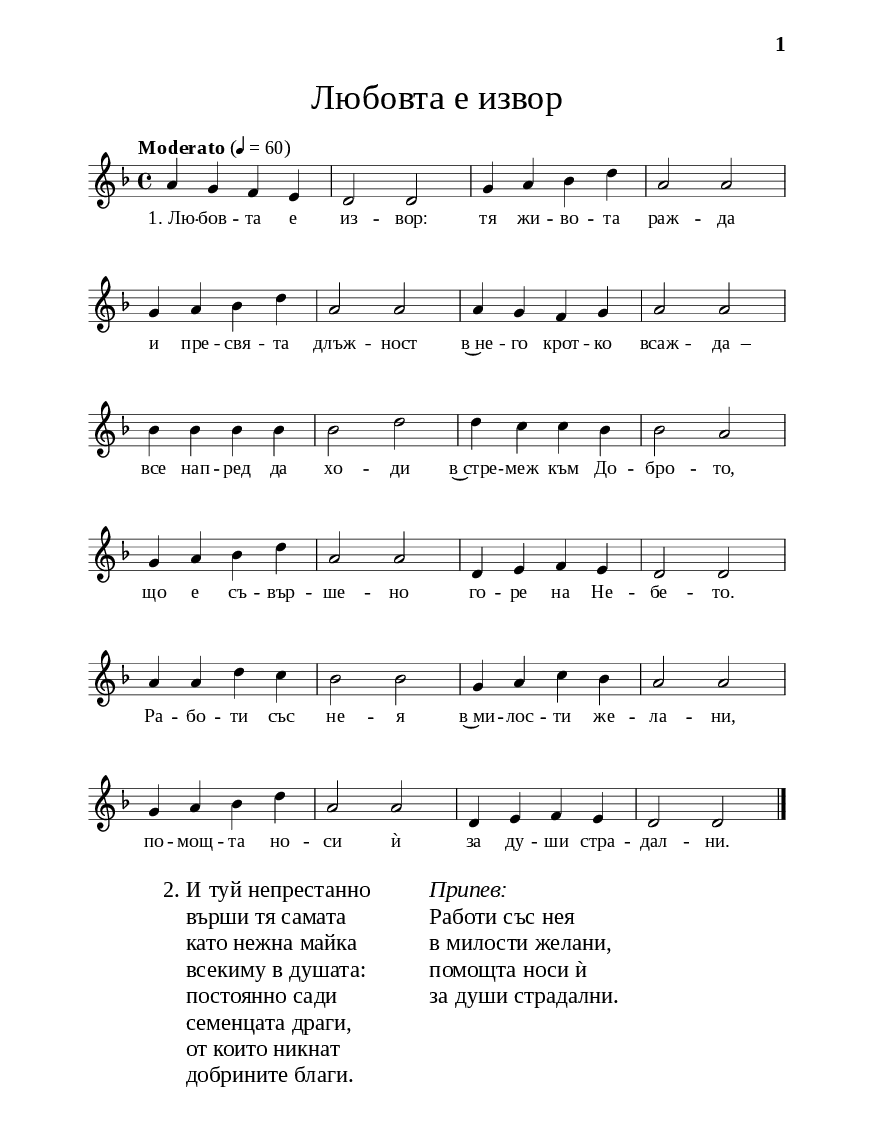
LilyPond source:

\version "2.24.3"

% include paper part and global functions
\include "include/globals.ily"

\bookpart {
  \label #'ref026
  \tocItem \markup "Любовта е извор"
  \include "include/bookpart-paper.ily"
  \score {
    \include "include/score-layout.ily"

    \new Voice \absolute {
      \clef treble
      \key d \minor
      \time 4/4
      \tempoFunc "Moderato" 4 "60"
      \autoBeamOff
      a'4 g' f' e'| d'2 d'2| g'4 a' bes' d''| a'2 a'2 | \break
      g'4 a' bes' d''| a'2 a'2 | a'4 g'4 f'4 g'4 a'2 a'2| \break
      bes'4 bes'4 bes'4 bes'4 | bes'2 d''2 | d''4 c''4 c''4 bes'4 bes'2 a'2 | \break
      g'4 a'4 bes'4 d''4 | a'2 a'2 | d'4 e'4 f'4 e'4 | d'2 d'2 | \break
      a'4 a'4 d''4 c''4 | bes'2 bes'2 | g'4 a'4 c''4 bes'4 | a'2 a'2 | \break
      g'4 a'4 bes'4 d''4 | a'2 a'2 | d'4 e'4 f'4 e'4 | d'2 d'2 | \bar "|." \break
    }

    \addlyrics {
      "1. Лю" -- бов -- та е из -- вор: тя жи -- во -- та раж -- да
      и пре -- свя -- та длъж -- ност в~не -- го крот -- ко всаж -- "   да  –"
      все нап -- ред да хо -- ди "в~стре-" -- меж към До -- бро -- то,
      що е съ -- вър -- ше -- но го -- ре на Не -- бе -- то.
      Ра -- бо -- ти със не -- я в~ми -- лос -- ти же -- ла -- ни,
      по -- мощ -- та но -- си ѝ за ду -- ши стра -- дал -- ни.
    }

    \header {
      title = \titleFunc #'ref_desc_2 "Любовта е извор" "Ljubovta e izvor"
    }

    \midi{}

  } % score


  \markup \abs-fontsize #11 {
    \hspace #9.5
    \override #`(baseline-skip . ,bgCoupletBaselineSkip) % affects space between column lines
    \column {

      \line { 2. И туй непрестанно  }
      \line {   "   " върши тя самата }
      \line {   "   " като нежна майка }
      \line {   "   " всекиму в душата:  }
      \line {   "   " постоянно сади}
      \line {   "   " семенцата драги,}
      \line {   "   " от които никнат}
      \line {   "   " добрините благи.}



    }

    \hspace #4
    \override #`(baseline-skip . ,bgCoupletBaselineSkip) % affects space between column lines
    \column {
      \line { "   " \italic {Припев:} }
      \line {   "   "Работи със нея }
      \line {   "   " в милости желани, }
      \line {   "   "   помощта носи ѝ }
      \line {   "   "  за души страдални. }


    } %column

  } % markup

  \pageBreak

  \markup \abs-fontsize #11 {
    \hspace #20
    \override #`(baseline-skip . ,bgCoupletBaselineSkip) % affects space between column lines
    \column {
      \line { 3. Таз велика тайна }
      \line {   "   " кой добре разбира, }
      \line {   "   " свойта душа мила }
      \line {   "   " сутрина разкрива }
      \line {   "   " както кринът бели}
      \line {   "   "на роса небесна}
      \line {   "   "и на слънчевата}
      \line {   "   "светлина чудесна.}
      \line {   "   "}
      \line { "   " \italic {Припев ...} }
      \line {   "   "}
      \line { 4. Слънцето, което }
      \line {   "   " оживотворява }
      \line {   "   " овреме човека,}
      \line {   "   " топло озарява, }
      \line {   "   "буди и възраства}
      \line {   "   "в него семенцата}
      \line {   "   "и му пълни тайно}
      \line {   "   "с добрини душата.}
      \line {   "   "}
      \line { "   " \italic {Припев ...} }
      \line {   "   "}
      \line { 5. Плодове тъй сладки, }
      \line {   "   " в Любовта узрели, }
      \line {   "   "най-блажен ще бъде}
      \line {   "   "тоз, който ви вкуси.}
      \line {   "   "В жилища небесни}
      \line {   "   "вечно ще живее,}
      \line {   "   "пред престола Божи}
      \line {   "   "песни ще да пее.}
      \line {   "   "}
      \line { "   " \italic {Припев ...} }
    }

  } % markup


} % bookpart
